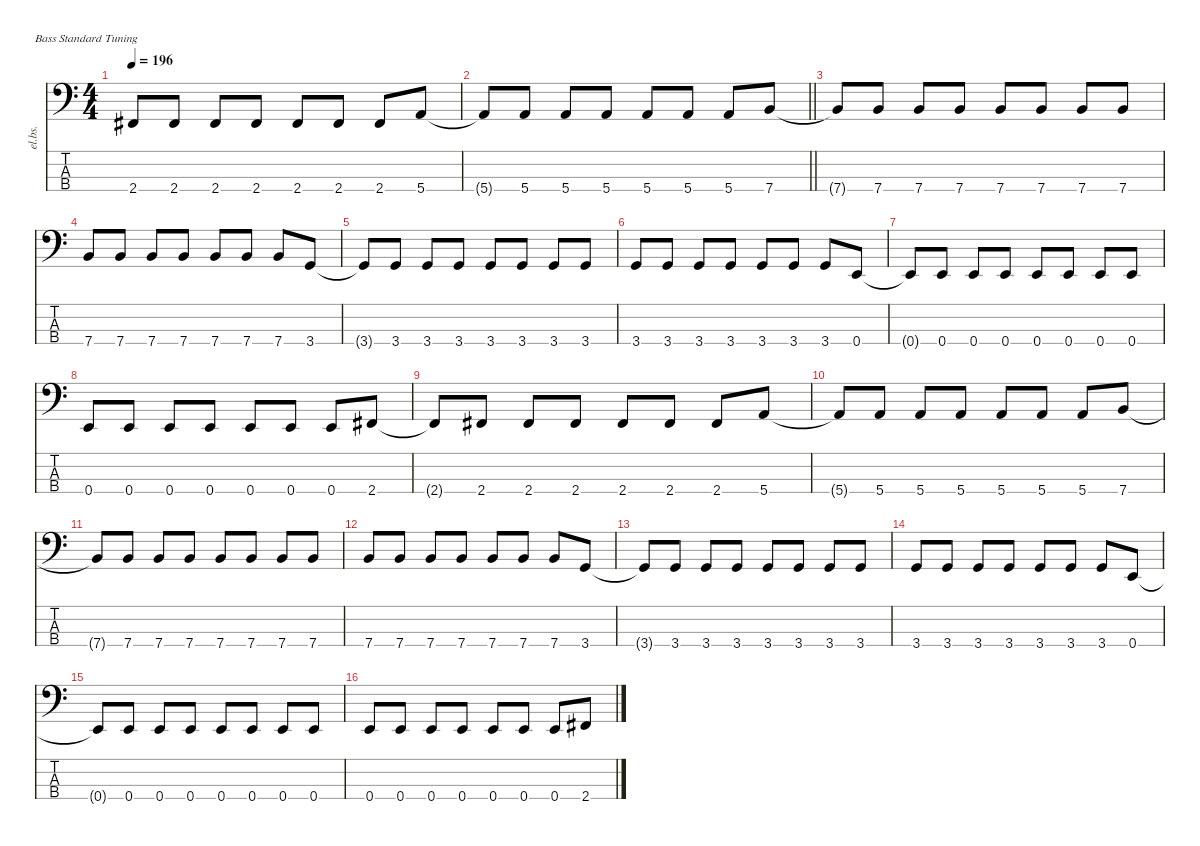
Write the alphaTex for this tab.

\defaultSystemsLayout 4
\hideDynamics
\bracketExtendMode nobrackets
\track ("Effelson" "el.bs.") {mute instrument electricbasspick}
\staff {score tabs}
\tuning (G2 D2 A1 E1)
\ts (4 4)
\tempo 196
\clef f4
\ks c
2.4{t acc #}.8{dy f} 2.4{acc #}.8 2.4{acc #}.8 2.4{acc #}.8 2.4{acc #}.8 2.4{acc #}.8 2.4{acc #}.8 5.4.8 |
\barLineRight lightlight
5.4{t}.8 5.4.8 5.4.8 5.4.8 5.4.8 5.4.8 5.4.8 7.4.8 |
7.4{t}.8 7.4.8 7.4.8 7.4.8 7.4.8 7.4.8 7.4.8 7.4.8 |
7.4.8 7.4.8 7.4.8 7.4.8 7.4.8 7.4.8 7.4.8 3.4.8 |
3.4{t}.8 3.4.8 3.4.8 3.4.8 3.4.8 3.4.8 3.4.8 3.4.8 |
3.4.8 3.4.8 3.4.8 3.4.8 3.4.8 3.4.8 3.4.8 0.4.8 |
0.4{t}.8 0.4.8 0.4.8 0.4.8 0.4.8 0.4.8 0.4.8 0.4.8 |
0.4.8 0.4.8 0.4.8 0.4.8 0.4.8 0.4.8 0.4.8 2.4{acc #}.8 |
2.4{t acc #}.8 2.4{acc #}.8 2.4{acc #}.8 2.4{acc #}.8 2.4{acc #}.8 2.4{acc #}.8 2.4{acc #}.8 5.4.8 |
5.4{t}.8 5.4.8 5.4.8 5.4.8 5.4.8 5.4.8 5.4.8 7.4.8 |
7.4{t}.8 7.4.8 7.4.8 7.4.8 7.4.8 7.4.8 7.4.8 7.4.8 |
7.4.8 7.4.8 7.4.8 7.4.8 7.4.8 7.4.8 7.4.8 3.4.8 |
3.4{t}.8 3.4.8 3.4.8 3.4.8 3.4.8 3.4.8 3.4.8 3.4.8 |
3.4.8 3.4.8 3.4.8 3.4.8 3.4.8 3.4.8 3.4.8 0.4.8 |
0.4{t}.8 0.4.8 0.4.8 0.4.8 0.4.8 0.4.8 0.4.8 0.4.8 |
0.4.8 0.4.8 0.4.8 0.4.8 0.4.8 0.4.8 0.4.8 2.4{acc #}.8
